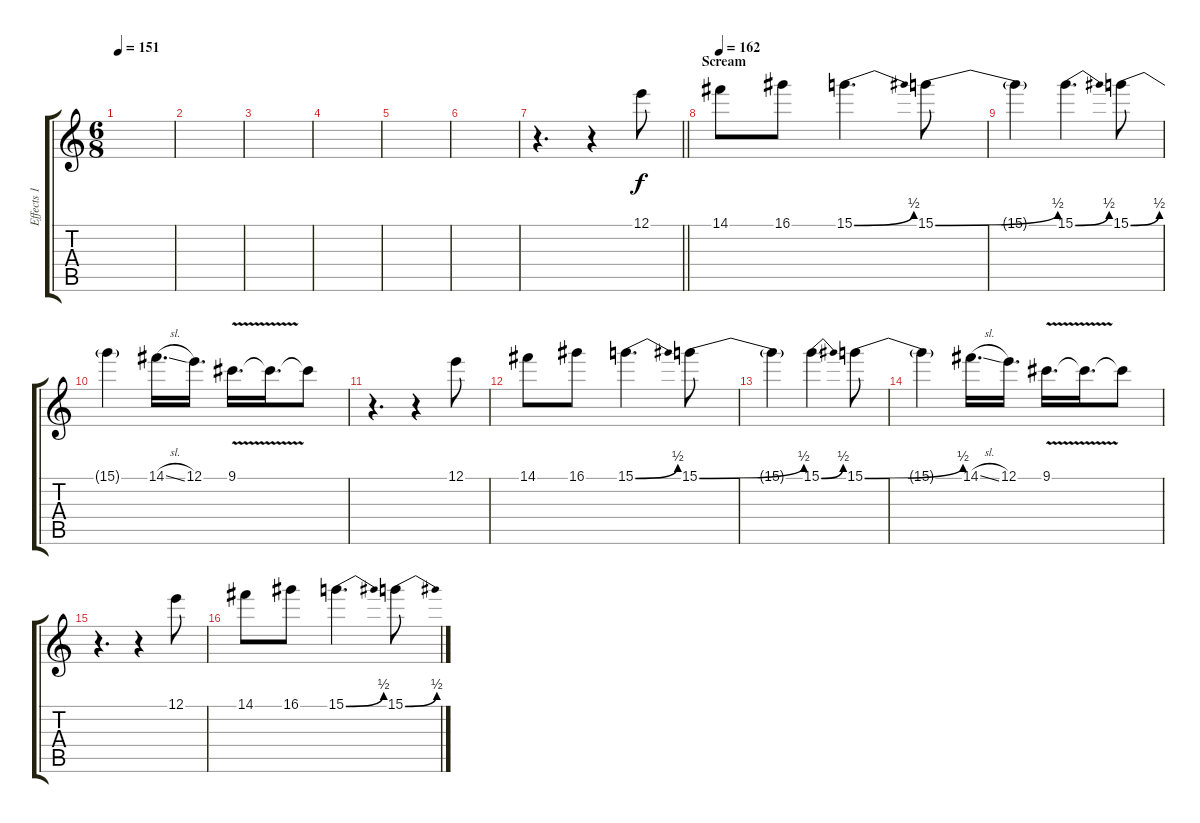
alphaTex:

\track ("Effects 1" "Effects 1") {instrument overdrivenguitar}
\staff {score tabs}
\tuning (E4 B3 G3 D3 A2 E2) {hide}
\ts (6 8)
\tempo 151
\clef g2
\ks c
|
|
|
|
|
|
\barLineRight lightlight
r.4{d} r.4 12.1.8{volume 10 instrument altosax} |
\section ("" "Scream")
\tempo 162
14.1.8 16.1.8 15.1{be (bend 0 0 60 2)}.4{d} 15.1{be (bend 0 0 60 2)}.8 |
15.1{t}.4 15.1{be (bend 0 0 60 2)}.4{d} 15.1{be (bend 0 0 60 2)}.8 |
15.1{t}.4 14.1{sl}.16{d} 12.1.16{d} 9.1{v}.16{d} 9.1{t}.16{d} 9.1{t}.8 |
r.4{d} r.4 12.1.8 |
14.1.8 16.1.8 15.1{be (bend 0 0 60 2)}.4{d} 15.1{be (bend 0 0 60 2)}.8 |
15.1{t}.4 15.1{be (bend 0 0 60 2)}.4{d} 15.1{be (bend 0 0 60 2)}.8 |
15.1{t}.4 14.1{sl}.16{d} 12.1.16{d} 9.1{v}.16{d} 9.1{t}.16{d} 9.1{t}.8 |
r.4{d} r.4 12.1.8 |
14.1.8 16.1.8 15.1{be (bend 0 0 60 2)}.4{d} 15.1{be (bend 0 0 60 2)}.8
